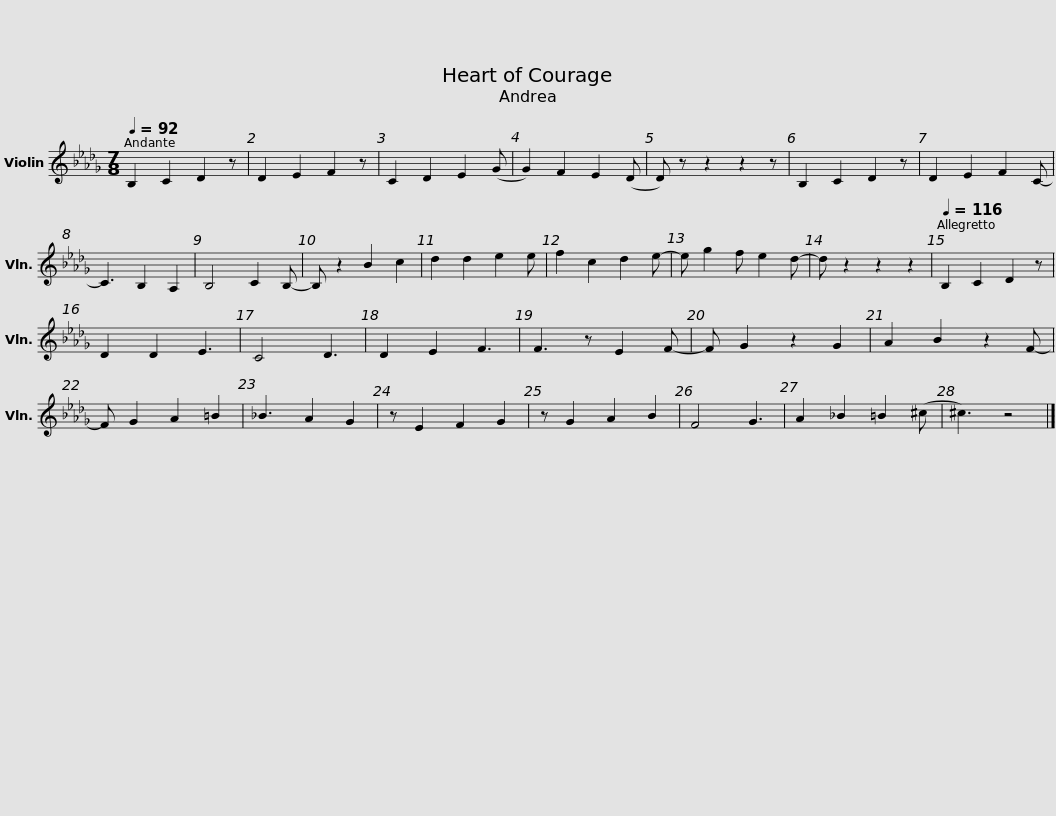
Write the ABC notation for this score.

X:1
L:1/8
Q:1/4=92
M:7/8
I:linebreak $
K:Db
V:1 treble
V:1
 B,2 C2 D2 z | D2 E2 F2 z | C2 D2 E2 (G | G2) F2 E2 (D |$ D) z z2 z2 z | %5
 B,2 C2 D2 z | D2 E2 F2 C- | C3 B,2 A,2 |$ B,4 C2 B,- | B, z2 B2 c2 | %10
 d2 d2 e2 e | f2 c2 d2 e- | e g2 f e2 d- |$ d z2 z2 z2 |[Q:1/4=116] B,2 C2 D2 z | %15
 D2 D2 E3 | C4 D3 | D2 E2 F3 |$ F3 z E2 F- | F G2 z2 G2 | %20
 A2 B2 z2 F- | F G2 A2 =B2 | _B3 A2 G2 |$ z E2 F2 G2 | z G2 A2 B2 | %25
 F4 G3 | A2 _B2 =B2 (^c | ^c3) z4 |] %28
